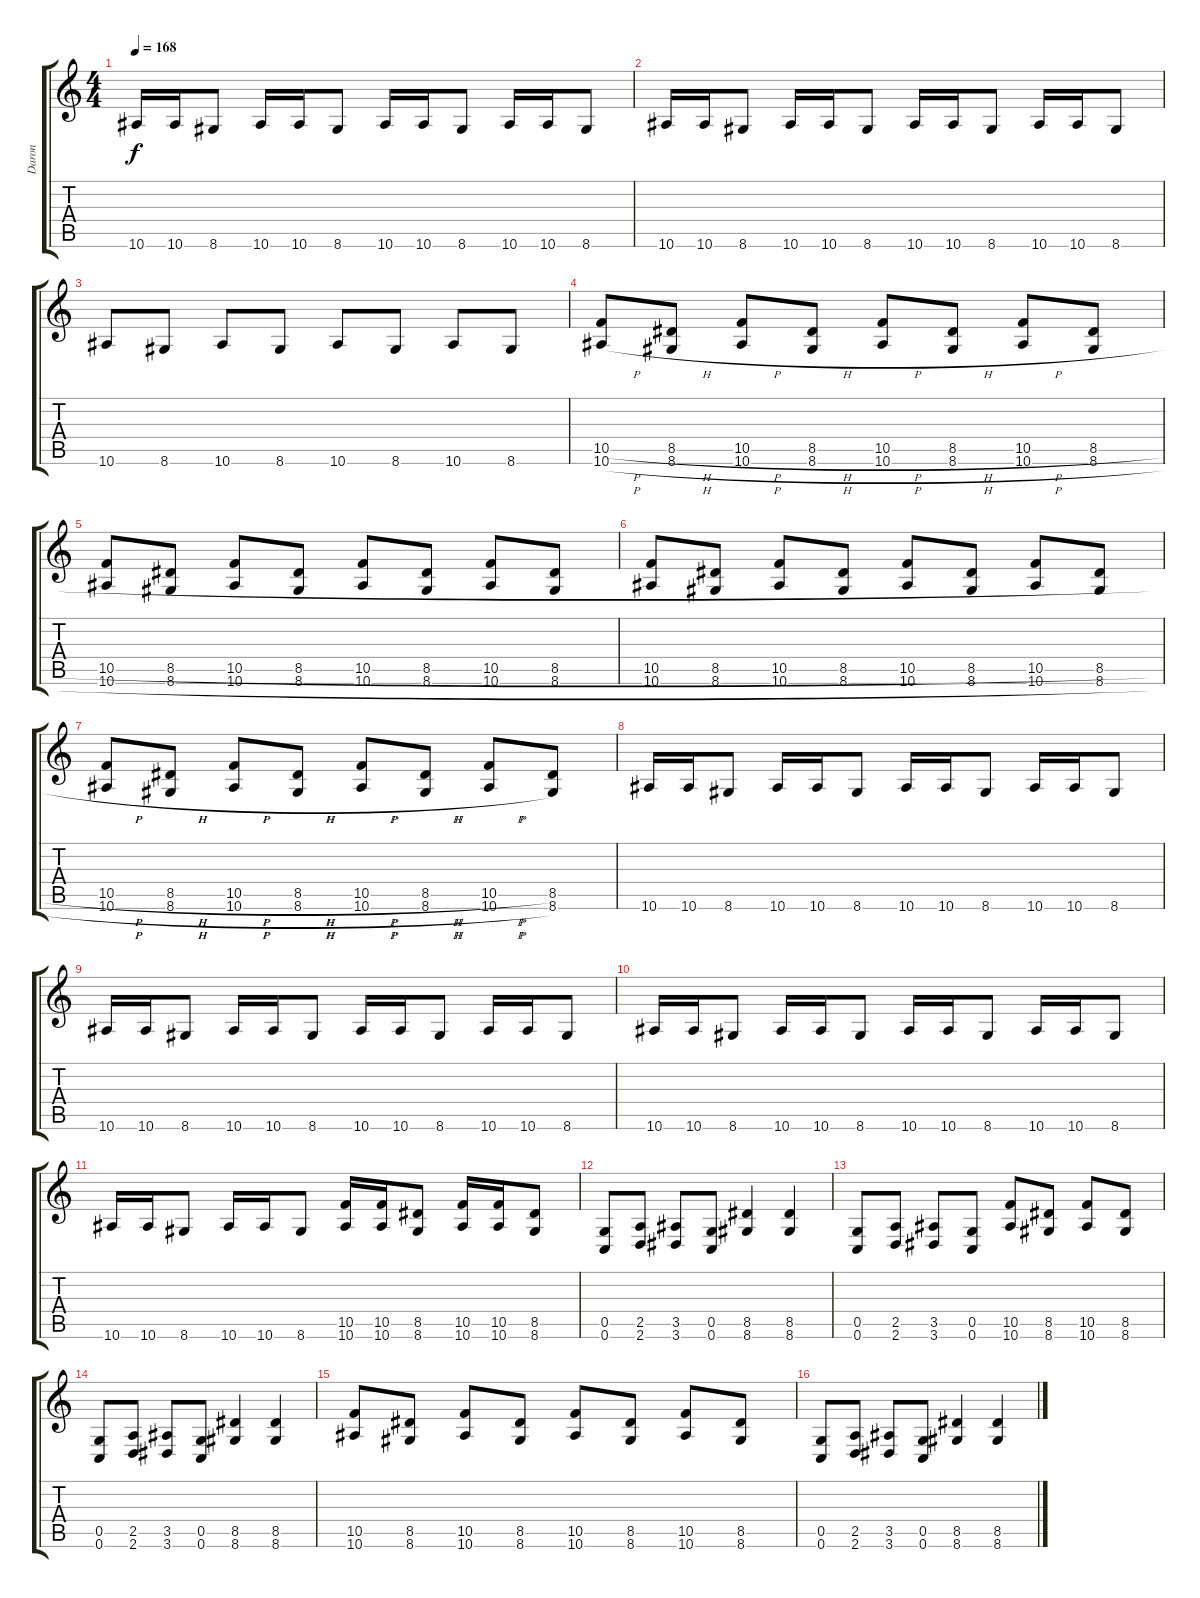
\track ("Daron" "Daron") {instrument overdrivenguitar}
\staff {score tabs}
\tuning (D4 A3 F3 C3 G2 C2) {hide}
\ts (4 4)
\tempo 168
\clef g2
\ks c
10.6.16{dy f} 10.6.16 8.6.8 10.6.16 10.6.16 8.6.8 10.6.16 10.6.16 8.6.8 10.6.16 10.6.16 8.6.8 |
10.6.16 10.6.16 8.6.8 10.6.16 10.6.16 8.6.8 10.6.16 10.6.16 8.6.8 10.6.16 10.6.16 8.6.8 |
10.6.8 8.6.8 10.6.8 8.6.8 10.6.8 8.6.8 10.6.8 8.6.8 |
(10.5{h} 10.6{h}).8 (8.5{h} 8.6{h}).8 (10.5{h} 10.6{h}).8 (8.5{h} 8.6{h}).8 (10.5{h} 10.6{h}).8 (8.5{h} 8.6{h}).8 (10.5{h} 10.6{h}).8 (8.5{h} 8.6{h}).8 |
(10.5{h} 10.6{h}).8 (8.5{h} 8.6{h}).8 (10.5{h} 10.6{h}).8 (8.5{h} 8.6{h}).8 (10.5{h} 10.6{h}).8 (8.5{h} 8.6{h}).8 (10.5{h} 10.6{h}).8 (8.5{h} 8.6{h}).8 |
(10.5{h} 10.6{h}).8 (8.5{h} 8.6{h}).8 (10.5{h} 10.6{h}).8 (8.5{h} 8.6{h}).8 (10.5{h} 10.6{h}).8 (8.5{h} 8.6{h}).8 (10.5{h} 10.6{h}).8 (8.5{h} 8.6{h}).8 |
(10.5{h} 10.6{h}).8 (8.5{h} 8.6{h}).8 (10.5{h} 10.6{h}).8 (8.5{h} 8.6{h}).8 (10.5{h} 10.6{h}).8 (8.5{h} 8.6{h}).8 (10.5{h} 10.6{h}).8 (8.5 8.6).8 |
10.6.16 10.6.16 8.6.8 10.6.16 10.6.16 8.6.8 10.6.16 10.6.16 8.6.8 10.6.16 10.6.16 8.6.8 |
10.6.16 10.6.16 8.6.8 10.6.16 10.6.16 8.6.8 10.6.16 10.6.16 8.6.8 10.6.16 10.6.16 8.6.8 |
10.6.16 10.6.16 8.6.8 10.6.16 10.6.16 8.6.8 10.6.16 10.6.16 8.6.8 10.6.16 10.6.16 8.6.8 |
10.6.16 10.6.16 8.6.8 10.6.16 10.6.16 8.6.8 (10.5 10.6).16 (10.5 10.6).16 (8.5 8.6).8 (10.5 10.6).16 (10.5 10.6).16 (8.5 8.6).8 |
(0.5 0.6).8 (2.5 2.6).8 (3.5 3.6).8 (0.5 0.6).8 (8.5 8.6).4 (8.5 8.6).4 |
(0.5 0.6).8 (2.5 2.6).8 (3.5 3.6).8 (0.5 0.6).8 (10.5 10.6).8 (8.5 8.6).8 (10.5 10.6).8 (8.5 8.6).8 |
(0.5 0.6).8 (2.5 2.6).8 (3.5 3.6).8 (0.5 0.6).8 (8.5 8.6).4 (8.5 8.6).4 |
(10.5 10.6).8 (8.5 8.6).8 (10.5 10.6).8 (8.5 8.6).8 (10.5 10.6).8 (8.5 8.6).8 (10.5 10.6).8 (8.5 8.6).8 |
(0.5 0.6).8 (2.5 2.6).8 (3.5 3.6).8 (0.5 0.6).8 (8.5 8.6).4 (8.5 8.6).4
